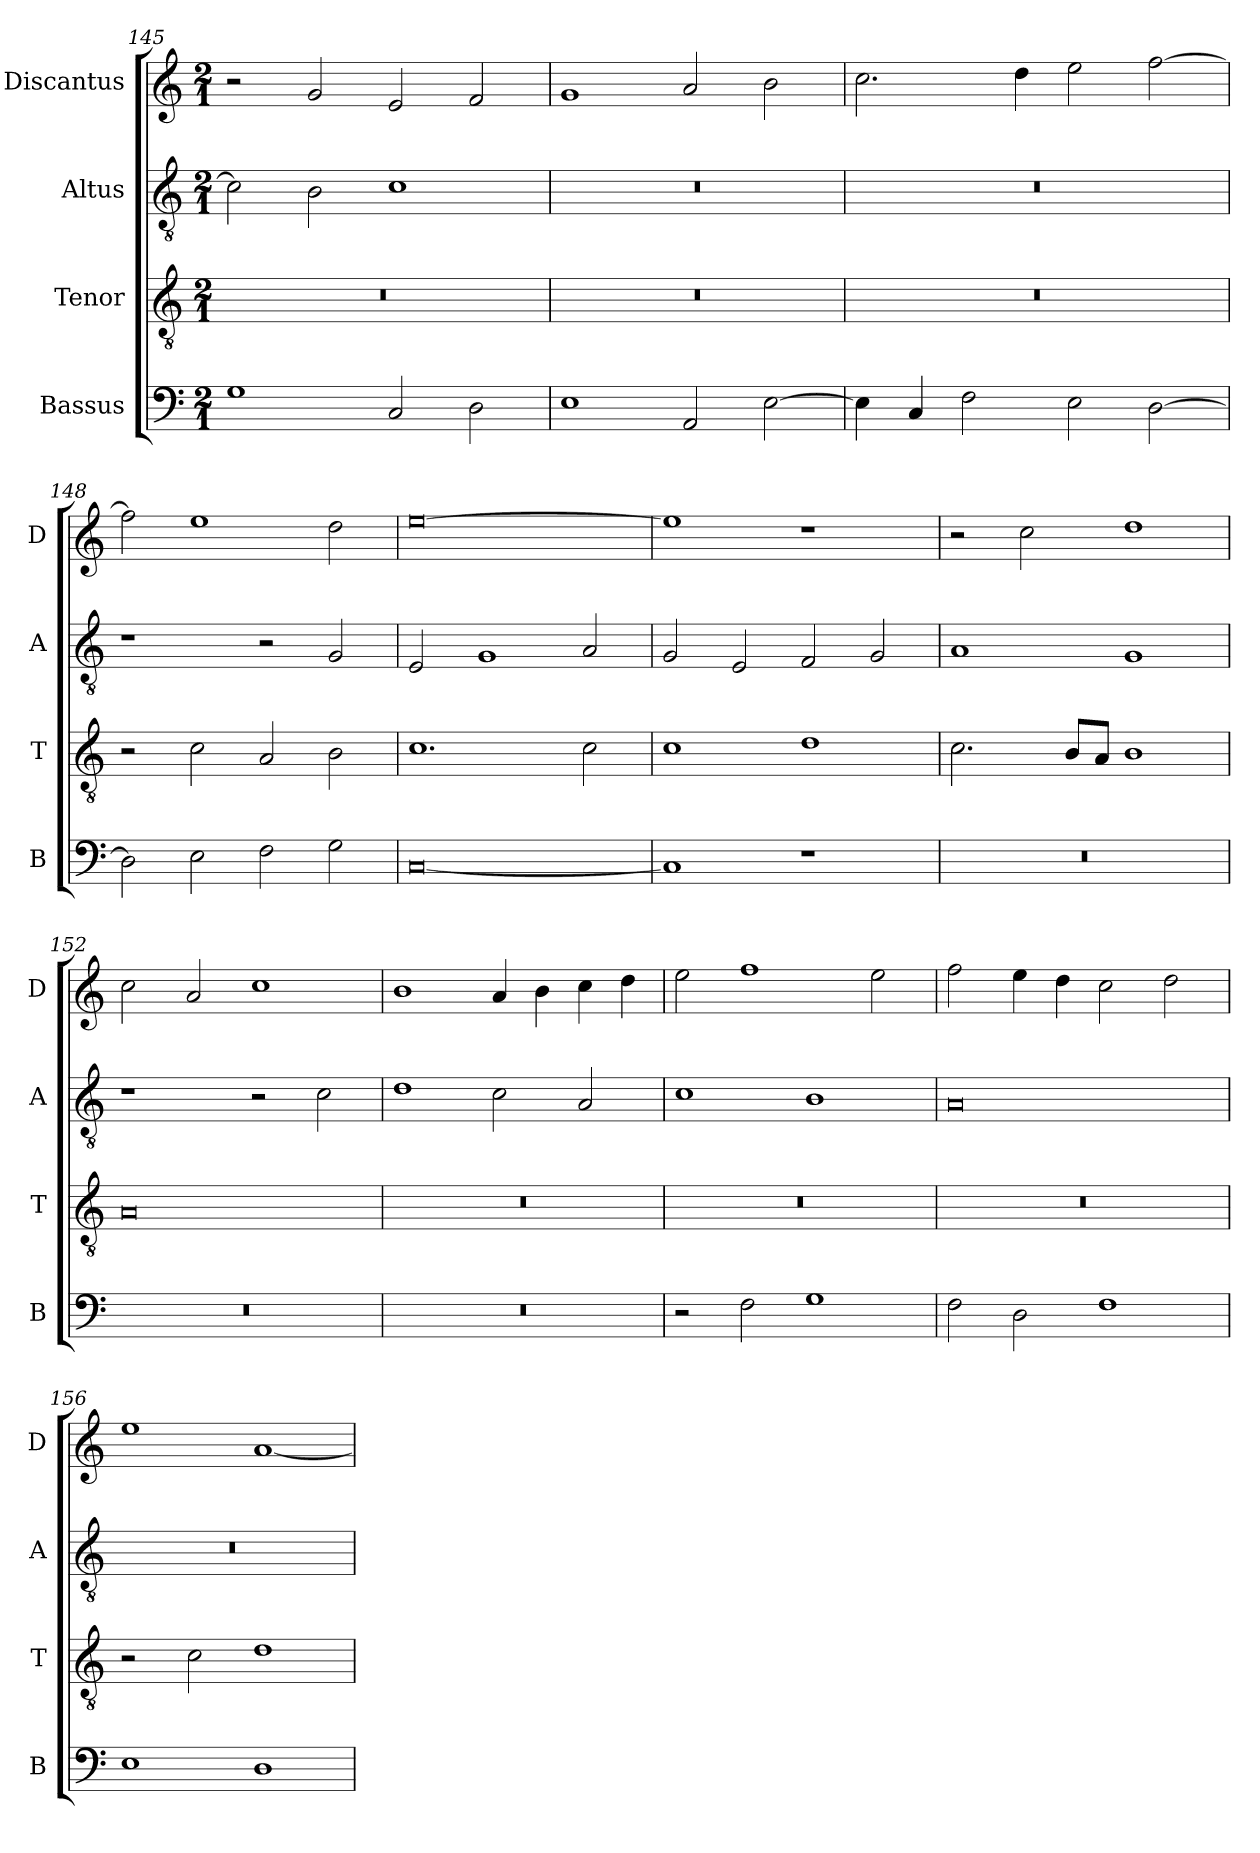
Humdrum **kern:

**kern	**kern	**kern	**kern
*part4	*part3	*part2	*part1
*staff4	*staff3	*staff2	*staff1
*I"Bassus	*I"Tenor	*I"Altus	*I"Discantus
*I'B	*I'T	*I'A	*I'D
*clefF4	*clefGv2	*clefGv2	*clefG2
*k[]	*k[]	*k[]	*k[]
*M2/1	*M2/1	*M2/1	*M2/1
=145	=145	=145	=145
1G	0r	2c\]	2r
.	.	2B\	2g/
2C/	.	1c	2e/
2D\	.	.	2f/
=146	=146	=146	=146
1E	0r	0r	1g
2AA/	.	.	2a/
[2E\	.	.	2b\
=147	=147	=147	=147
4E\]	0r	0r	2.cc\
4C/	.	.	.
2F\	.	.	.
.	.	.	4dd\
2E\	.	.	2ee\
[2D\	.	.	[2ff\
=148	=148	=148	=148
2D\]	2r	1r	2ff\]
2E\	2c\	.	1ee
2F\	2A/	2r	.
2G\	2B\	2G/	2dd\
=149	=149	=149	=149
[0C	1.c	2E/	[0ee
.	.	1G	.
.	2c\	2A/	.
=150	=150	=150	=150
1C]	1c	2G/	1ee]
.	.	2E/	.
1r	1d	2F/	1r
.	.	2G/	.
=151	=151	=151	=151
0r	2.c\	1A	2r
.	.	.	2cc\
.	8B/L	.	.
.	8A/J	.	.
.	1B	1G	1dd
=152	=152	=152	=152
0r	0A	1r	2cc\
.	.	.	2a/
.	.	2r	1cc
.	.	2c\	.
=153	=153	=153	=153
0r	0r	1d	1b
.	.	2c\	4a/
.	.	.	4b\
.	.	2A/	4cc\
.	.	.	4dd\
=154	=154	=154	=154
2r	0r	1c	2ee\
2F\	.	.	1ff
1G	.	1B	.
.	.	.	2ee\
=155	=155	=155	=155
2F\	0r	0A	2ff\
2D\	.	.	4ee\
.	.	.	4dd\
1F	.	.	2cc\
.	.	.	2dd\
=156	=156	=156	=156
1E	2r	0r	1ee
.	2c\	.	.
1D	1d	.	[1a
=	=	=	=
*-	*-	*-	*-
